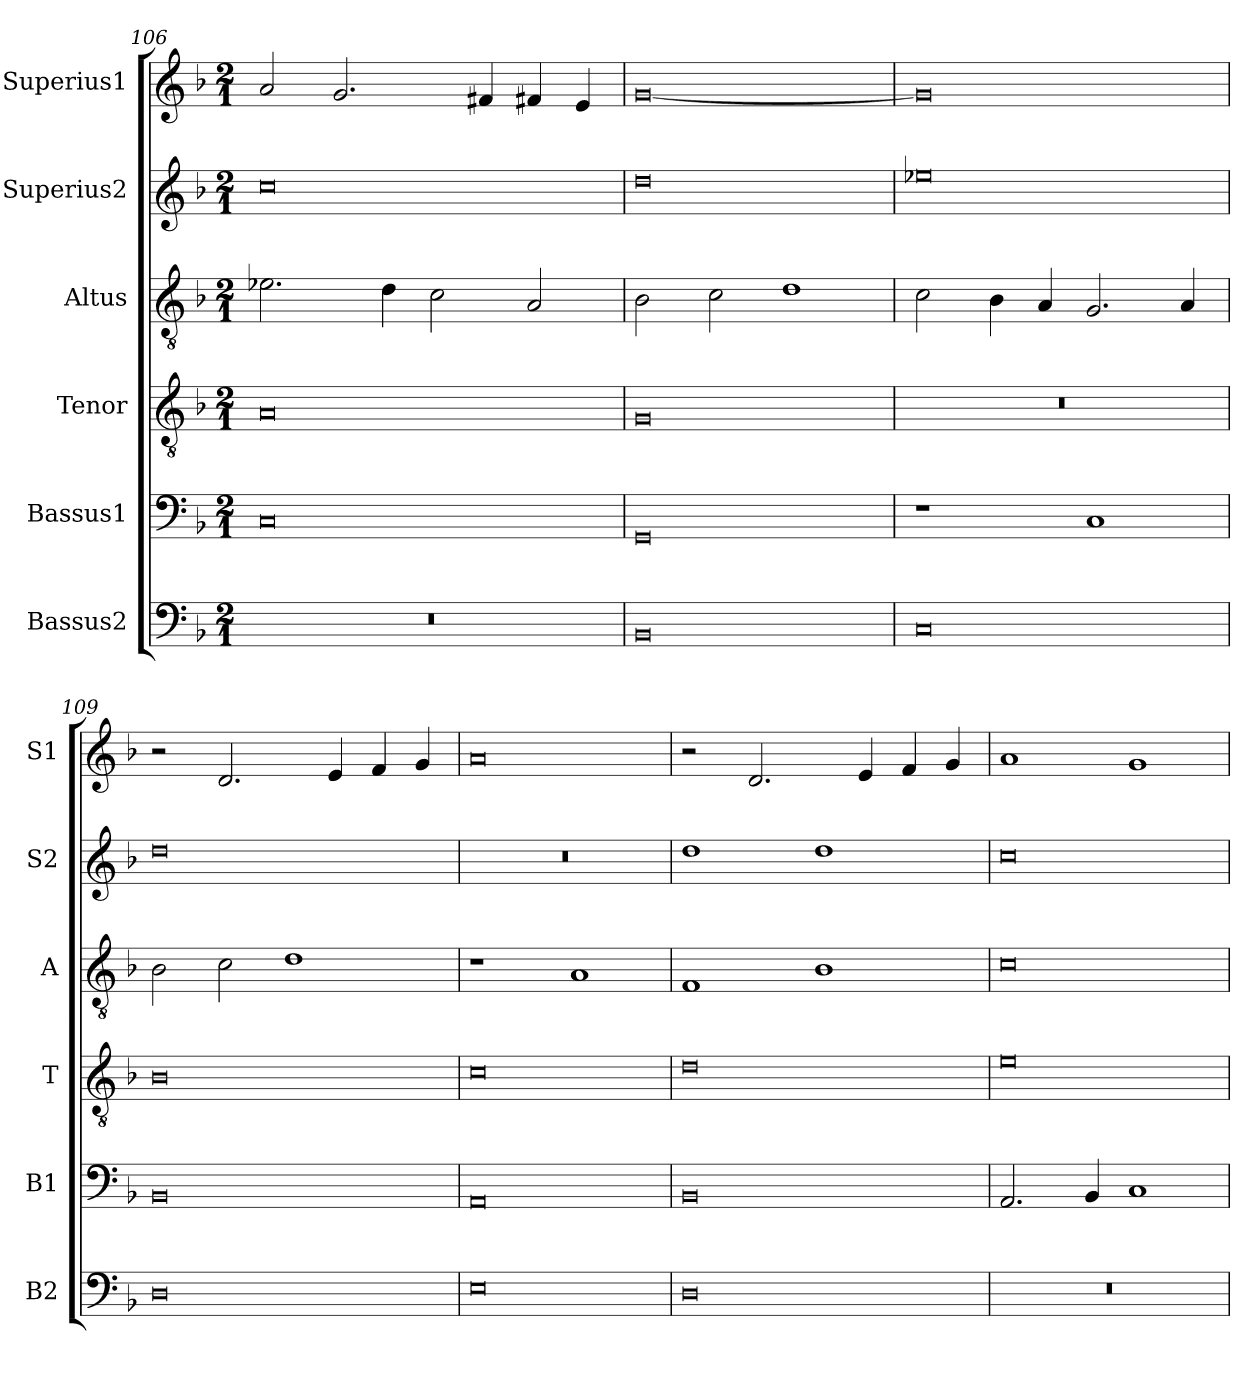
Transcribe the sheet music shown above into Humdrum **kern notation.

**kern	**kern	**kern	**kern	**kern	**kern
*part6	*part5	*part4	*part3	*part2	*part1
*staff6	*staff5	*staff4	*staff3	*staff2	*staff1
*I"Bassus2	*I"Bassus1	*I"Tenor	*I"Altus	*I"Superius2	*I"Superius1
*I'B2	*I'B1	*I'T	*I'A	*I'S2	*I'S1
*clefF4	*clefF4	*clefGv2	*clefGv2	*clefG2	*clefG2
*k[b-]	*k[b-]	*k[b-]	*k[b-]	*k[b-]	*k[b-]
*M2/1	*M2/1	*M2/1	*M2/1	*M2/1	*M2/1
=106	=106	=106	=106	=106	=106
0r	0C	0A	2.e-X\	0cc	2a/
.	.	.	.	.	2.g/
.	.	.	4d\	.	.
.	.	.	2c\	.	.
.	.	.	.	.	4f#X/
.	.	.	2A/	.	4f#X/
.	.	.	.	.	4e/
=107	=107	=107	=107	=107	=107
0BB-	0GG	0G	2B-\	0dd	[0g
.	.	.	2c\	.	.
.	.	.	1d	.	.
=108	=108	=108	=108	=108	=108
0C	1r	0r	2c\	0ee-X	0g]
.	.	.	4B-\	.	.
.	.	.	4A/	.	.
.	1C	.	2.G/	.	.
.	.	.	4A/	.	.
=109	=109	=109	=109	=109	=109
0D	0BB-	0B-	2B-\	0dd	2r
.	.	.	2c\	.	2.d/
.	.	.	1d	.	.
.	.	.	.	.	4e/
.	.	.	.	.	4f/
.	.	.	.	.	4g/
=110	=110	=110	=110	=110	=110
0E	0AA	0c	1r	0r	0a
.	.	.	1A	.	.
=111	=111	=111	=111	=111	=111
0D	0BB-	0d	1F	1dd	2r
.	.	.	.	.	2.d/
.	.	.	1B-	1dd	.
.	.	.	.	.	4e/
.	.	.	.	.	4f/
.	.	.	.	.	4g/
=112	=112	=112	=112	=112	=112
0r	2.AA/	0e	0c	0cc	1a
.	4BB-/	.	.	.	.
.	1C	.	.	.	1g
=	=	=	=	=	=
*-	*-	*-	*-	*-	*-
